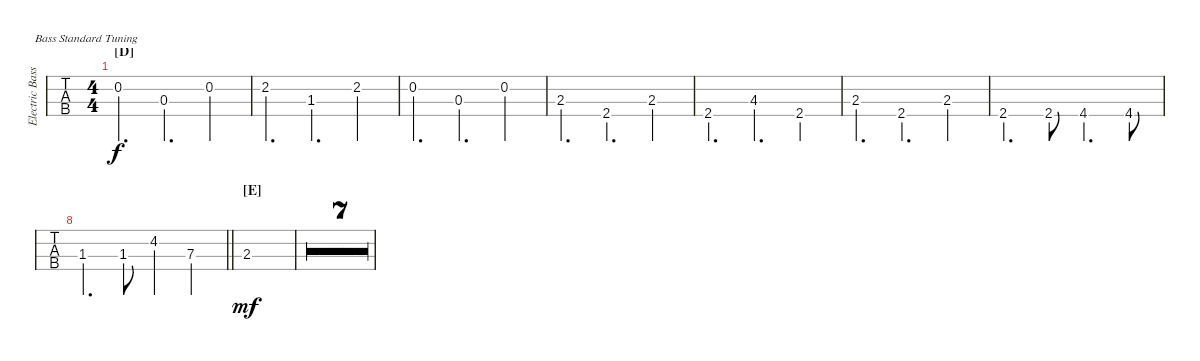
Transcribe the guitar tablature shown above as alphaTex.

\bracketExtendMode groupsimilarinstruments
\multiTrackTrackNamePolicy hidden
\firstSystemTrackNameMode fullname
\otherSystemsTrackNameMode fullname
\otherSystemsTrackNameOrientation horizontal
\defaultBarNumberDisplay FirstOfSystem
\track ("Electric Bass" "E-Bass") {multiBarRest instrument electricbassfinger}
\staff {tabs}
\tuning (G2 D2 A1 E1)
\ts (4 4)
\section ("D" "")
\tempo (150 hide)
\clef f4
\ks c
0.2.4{d dy f} 0.3.4{d} 0.2.4 |
2.2.4{d} 1.3.4{d} 2.2.4 |
0.2.4{d} 0.3.4{d} 0.2.4 |
2.3.4{d} 2.4.4{d} 2.3.4 |
2.4.4{d} 4.3.4{d} 2.4.4 |
2.3.4{d} 2.4.4{d} 2.3.4 |
2.4.4{d} 2.4.8 4.4.4{d} 4.4.8 |
\barLineRight lightlight
1.3.4{d} 1.3.8 4.2.4 7.3.4 |
\section ("E" "")
2.3.1{dy mf} |
r.1 |
r.1 |
r.1 |
r.1 |
r.1 |
r.1 |
r.1
